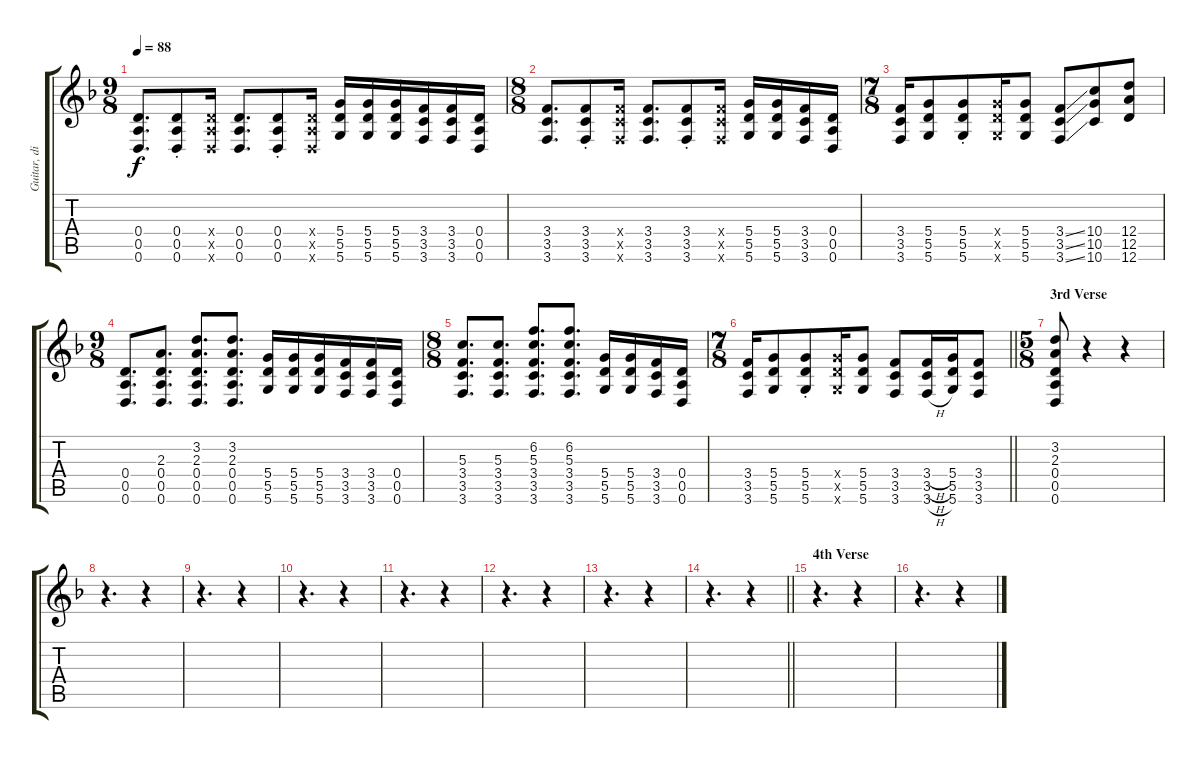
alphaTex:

\track ("Guitar, distortion" "Guitar, di") {instrument distortionguitar}
\staff {score tabs}
\tuning (E4 B3 G3 D3 A2 D2) {hide}
\ts (9 8)
\tempo 88
\clef g2
\ks dminor
(0.4 0.5 0.6).8{d dy f} (0.4{st} 0.5{st} 0.6{st}).8 (0.4{x} 0.5{x} 0.6{x}).16 (0.4 0.5 0.6).8{d} (0.4{st} 0.5{st} 0.6{st}).8{beam merge} (0.4{x} 0.5{x} 0.6{x}).16 (5.4 5.5 5.6).16 (5.4 5.5 5.6).16 (5.4 5.5 5.6).16 (3.4 3.5 3.6).16 (3.4 3.5 3.6).16 (0.4 0.5 0.6).16 |
\ts (8 8)
(3.4 3.5 3.6).8{d beam merge} (3.4{st} 3.5{st} 3.6{st}).8{beam merge} (3.4{x} 3.5{x} 3.6{x}).16{beam split} (3.4 3.5 3.6).8{d beam merge} (3.4{st} 3.5{st} 3.6{st}).8{beam merge} (3.4{x} 3.5{x} 3.6{x}).16{beam split} (5.4 5.5 5.6).16 (5.4 5.5 5.6).16{beam merge} (3.4 3.5 3.6).16 (0.4 0.5 0.6).16 |
\ts (7 8)
(3.4 3.5 3.6).16 (5.4 5.5 5.6).8{beam merge} (5.4{st} 5.5{st} 5.6{st}).8{beam merge} (5.4{x} 5.5{x} 5.6{x}).16 (5.4 5.5 5.6).8{beam split} (3.4{ss} 3.5{ss} 3.6{ss}).8{beam merge} (10.4 10.5 10.6).8{beam merge} (12.4 12.5 12.6).8 |
\ts (9 8)
(0.4 0.5 0.6).8{d beam merge} (2.3 0.4 0.5 0.6).8{d} (3.2 2.3 0.4 0.5 0.6).8{d} (3.2 2.3 0.4 0.5 0.6).8{d} (5.4 5.5 5.6).16 (5.4 5.5 5.6).16 (5.4 5.5 5.6).16 (3.4 3.5 3.6).16 (3.4 3.5 3.6).16 (0.4 0.5 0.6).16 |
\ts (8 8)
(5.3 3.4 3.5 3.6).8{d beam merge} (5.3 3.4 3.5 3.6).8{d} (6.2 5.3 3.4 3.5 3.6).8{d beam merge} (6.2 5.3 3.4 3.5 3.6).8{d} (5.4 5.5 5.6).16 (5.4 5.5 5.6).16{beam merge} (3.4 3.5 3.6).16 (0.4 0.5 0.6).16 |
\ts (7 8)
\barLineRight lightlight
(3.4 3.5 3.6).16 (5.4 5.5 5.6).8{beam merge} (5.4{st} 5.5{st} 5.6{st}).8{beam merge} (5.4{x} 5.5{x} 5.6{x}).16 (5.4 5.5 5.6).8{beam split} (3.4 3.5 3.6).8{beam merge} (3.4{h} 3.5{h} 3.6{h}).16 (5.4 5.5 5.6).16{beam merge} (3.4 3.5 3.6).8 |
\ts (5 8)
\section ("" "3rd Verse")
(3.2 2.3 0.4 0.5 0.6).8 r.4 r.4 |
r.4{d} r.4 |
r.4{d} r.4 |
r.4{d} r.4 |
r.4{d} r.4 |
r.4{d} r.4 |
r.4{d} r.4 |
\barLineRight lightlight
r.4{d} r.4 |
\section ("" "4th Verse")
r.4{d} r.4 |
r.4{d} r.4
